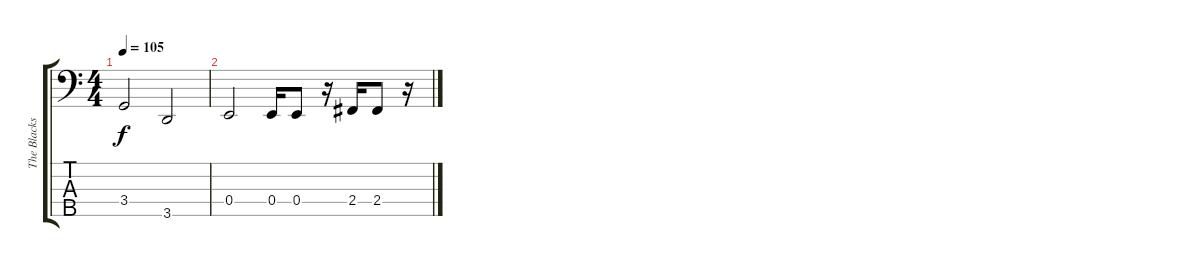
\track ("The Blacksmith" "The Blacks") {instrument electricbasspick}
\staff {score tabs}
\tuning (G2 D2 A1 E1 B0) {hide}
\ts (4 4)
\tempo 105
\clef f4
\ks c
3.4.2{dy f} 3.5.2 |
0.4.2 0.4.16 0.4.8 r.16 2.4.16 2.4.8 r.16
